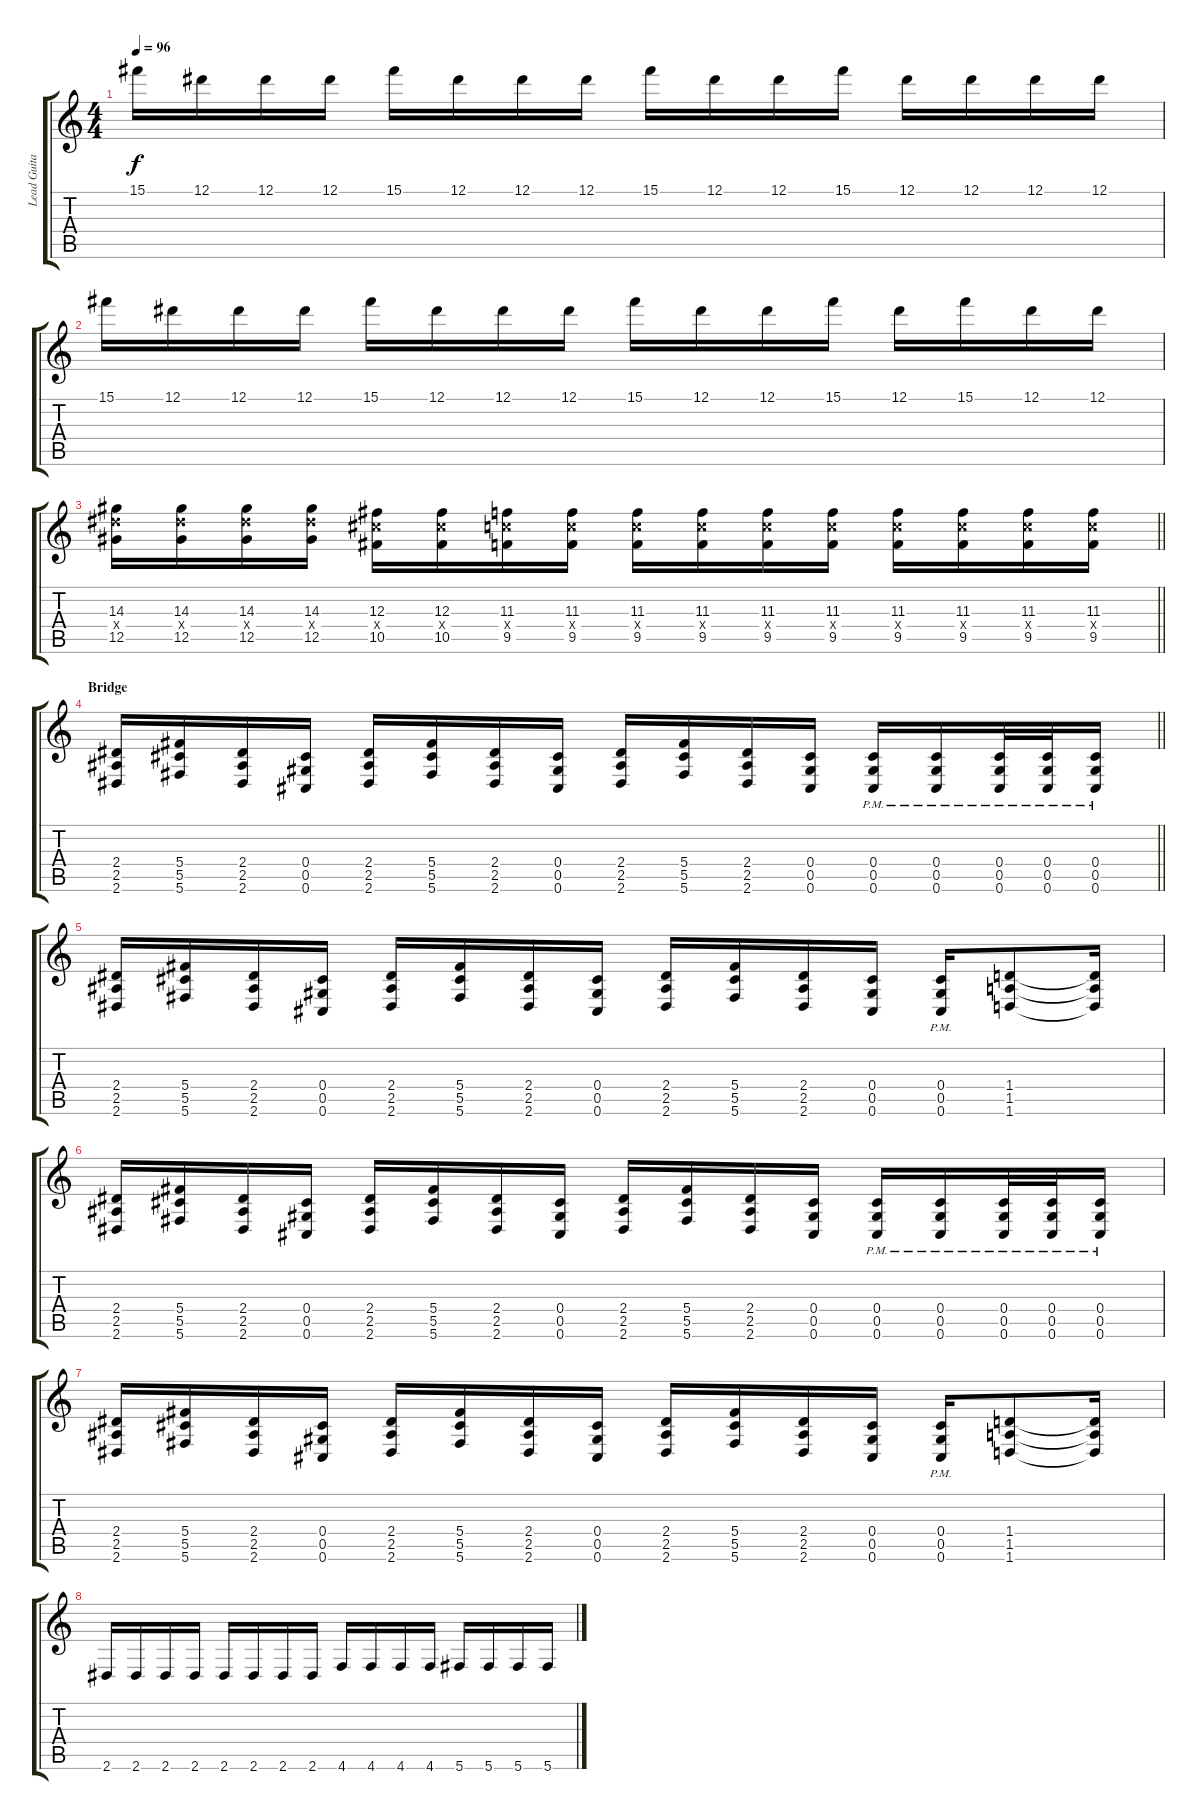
\track ("Lead Guitar" "Lead Guita") {instrument distortionguitar}
\staff {score tabs}
\tuning (Eb4 Bb3 Gb3 Db3 Ab2 Db2) {hide}
\ts (4 4)
\tempo 96
\clef g2
\ks c
15.1.16{dy f} 12.1.16 12.1.16 12.1.16 15.1.16 12.1.16 12.1.16 12.1.16 15.1.16 12.1.16 12.1.16 15.1.16 12.1.16 12.1.16 12.1.16 12.1.16 |
15.1.16 12.1.16 12.1.16 12.1.16 15.1.16 12.1.16 12.1.16 12.1.16 15.1.16 12.1.16 12.1.16 15.1.16 12.1.16 15.1.16 12.1.16 12.1.16 |
\barLineRight lightlight
(14.3 14.4{x} 12.5).16 (14.3 14.4{x} 12.5).16 (14.3 14.4{x} 12.5).16 (14.3 14.4{x} 12.5).16 (12.3 12.4{x} 10.5).16 (12.3 12.4{x} 10.5).16 (11.3 11.4{x} 9.5).16 (11.3 11.4{x} 9.5).16 (11.3 11.4{x} 9.5).16 (11.3 11.4{x} 9.5).16 (11.3 11.4{x} 9.5).16 (11.3 11.4{x} 9.5).16 (11.3 11.4{x} 9.5).16 (11.3 11.4{x} 9.5).16 (11.3 11.4{x} 9.5).16 (11.3 11.4{x} 9.5).16 |
\section ("" "Bridge")
\barLineRight lightlight
(2.4 2.5 2.6).16 (5.4 5.5 5.6).16 (2.4 2.5 2.6).16 (0.4 0.5 0.6).16 (2.4 2.5 2.6).16 (5.4 5.5 5.6).16 (2.4 2.5 2.6).16 (0.4 0.5 0.6).16 (2.4 2.5 2.6).16 (5.4 5.5 5.6).16 (2.4 2.5 2.6).16 (0.4 0.5 0.6).16 (0.4{pm} 0.5{pm} 0.6{pm}).16 (0.4{pm} 0.5{pm} 0.6{pm}).16 (0.4{pm} 0.5{pm} 0.6{pm}).32 (0.4{pm} 0.5{pm} 0.6{pm}).32 (0.4{pm} 0.5{pm} 0.6{pm}).16 |
(2.4 2.5 2.6).16 (5.4 5.5 5.6).16 (2.4 2.5 2.6).16 (0.4 0.5 0.6).16 (2.4 2.5 2.6).16 (5.4 5.5 5.6).16 (2.4 2.5 2.6).16 (0.4 0.5 0.6).16 (2.4 2.5 2.6).16 (5.4 5.5 5.6).16 (2.4 2.5 2.6).16 (0.4 0.5 0.6).16 (0.4{pm} 0.5{pm} 0.6{pm}).16 (1.4 1.5 1.6).8 (1.4{t} 1.5{t} 1.6{t}).16 |
(2.4 2.5 2.6).16 (5.4 5.5 5.6).16 (2.4 2.5 2.6).16 (0.4 0.5 0.6).16 (2.4 2.5 2.6).16 (5.4 5.5 5.6).16 (2.4 2.5 2.6).16 (0.4 0.5 0.6).16 (2.4 2.5 2.6).16 (5.4 5.5 5.6).16 (2.4 2.5 2.6).16 (0.4 0.5 0.6).16 (0.4{pm} 0.5{pm} 0.6{pm}).16 (0.4{pm} 0.5{pm} 0.6{pm}).16 (0.4{pm} 0.5{pm} 0.6{pm}).32 (0.4{pm} 0.5{pm} 0.6{pm}).32 (0.4{pm} 0.5{pm} 0.6{pm}).16 |
(2.4 2.5 2.6).16 (5.4 5.5 5.6).16 (2.4 2.5 2.6).16 (0.4 0.5 0.6).16 (2.4 2.5 2.6).16 (5.4 5.5 5.6).16 (2.4 2.5 2.6).16 (0.4 0.5 0.6).16 (2.4 2.5 2.6).16 (5.4 5.5 5.6).16 (2.4 2.5 2.6).16 (0.4 0.5 0.6).16 (0.4{pm} 0.5{pm} 0.6{pm}).16 (1.4 1.5 1.6).8 (1.4{t} 1.5{t} 1.6{t}).16 |
2.6.16 2.6.16 2.6.16 2.6.16 2.6.16 2.6.16 2.6.16 2.6.16 4.6.16 4.6.16 4.6.16 4.6.16 5.6.16 5.6.16 5.6.16 5.6.16
